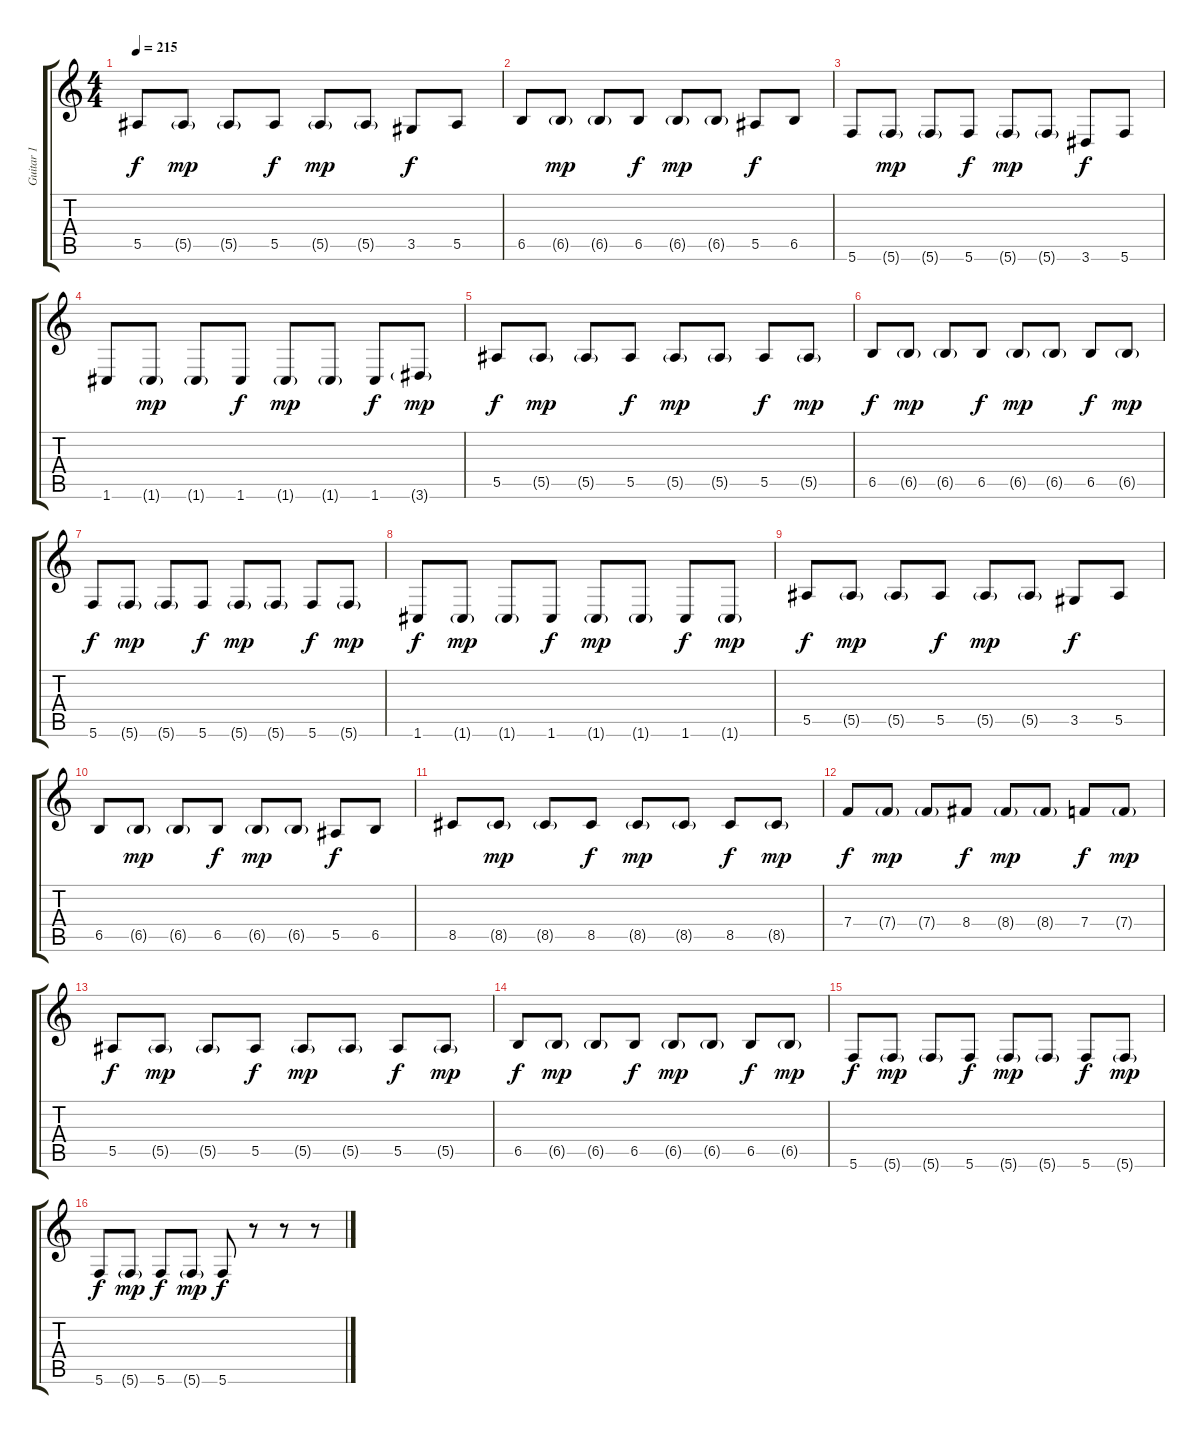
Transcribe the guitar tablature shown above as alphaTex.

\track ("Guitar 1" "Guitar 1") {instrument overdrivenguitar}
\staff {score tabs}
\tuning (C4 G3 Eb3 Bb2 F2 C2) {hide}
\ts (4 4)
\tempo 215
\clef g2
\ks c
5.5.8{dy f} 5.5{g}.8{dy mp} 5.5{g}.8 5.5.8{dy f} 5.5{g}.8{dy mp} 5.5{g}.8 3.5.8{dy f} 5.5.8 |
6.5.8 6.5{g}.8{dy mp} 6.5{g}.8 6.5.8{dy f} 6.5{g}.8{dy mp} 6.5{g}.8 5.5.8{dy f} 6.5.8 |
5.6.8 5.6{g}.8{dy mp} 5.6{g}.8 5.6.8{dy f} 5.6{g}.8{dy mp} 5.6{g}.8 3.6.8{dy f} 5.6.8 |
1.6.8 1.6{g}.8{dy mp} 1.6{g}.8 1.6.8{dy f} 1.6{g}.8{dy mp} 1.6{g}.8 1.6.8{dy f} 3.6{g}.8{dy mp} |
5.5.8{dy f} 5.5{g}.8{dy mp} 5.5{g}.8 5.5.8{dy f} 5.5{g}.8{dy mp} 5.5{g}.8 5.5.8{dy f} 5.5{g}.8{dy mp} |
6.5.8{dy f} 6.5{g}.8{dy mp} 6.5{g}.8 6.5.8{dy f} 6.5{g}.8{dy mp} 6.5{g}.8 6.5.8{dy f} 6.5{g}.8{dy mp} |
5.6.8{dy f} 5.6{g}.8{dy mp} 5.6{g}.8 5.6.8{dy f} 5.6{g}.8{dy mp} 5.6{g}.8 5.6.8{dy f} 5.6{g}.8{dy mp} |
1.6.8{dy f} 1.6{g}.8{dy mp} 1.6{g}.8 1.6.8{dy f} 1.6{g}.8{dy mp} 1.6{g}.8 1.6.8{dy f} 1.6{g}.8{dy mp} |
5.5.8{dy f} 5.5{g}.8{dy mp} 5.5{g}.8 5.5.8{dy f} 5.5{g}.8{dy mp} 5.5{g}.8 3.5.8{dy f} 5.5.8 |
6.5.8 6.5{g}.8{dy mp} 6.5{g}.8 6.5.8{dy f} 6.5{g}.8{dy mp} 6.5{g}.8 5.5.8{dy f} 6.5.8 |
8.5.8 8.5{g}.8{dy mp} 8.5{g}.8 8.5.8{dy f} 8.5{g}.8{dy mp} 8.5{g}.8 8.5.8{dy f} 8.5{g}.8{dy mp} |
7.4.8{dy f} 7.4{g}.8{dy mp} 7.4{g}.8 8.4.8{dy f} 8.4{g}.8{dy mp} 8.4{g}.8 7.4.8{dy f} 7.4{g}.8{dy mp} |
5.5.8{dy f} 5.5{g}.8{dy mp} 5.5{g}.8 5.5.8{dy f} 5.5{g}.8{dy mp} 5.5{g}.8 5.5.8{dy f} 5.5{g}.8{dy mp} |
6.5.8{dy f} 6.5{g}.8{dy mp} 6.5{g}.8 6.5.8{dy f} 6.5{g}.8{dy mp} 6.5{g}.8 6.5.8{dy f} 6.5{g}.8{dy mp} |
5.6.8{dy f} 5.6{g}.8{dy mp} 5.6{g}.8 5.6.8{dy f} 5.6{g}.8{dy mp} 5.6{g}.8 5.6.8{dy f} 5.6{g}.8{dy mp} |
5.6.8{dy f} 5.6{g}.8{dy mp} 5.6.8{dy f} 5.6{g}.8{dy mp} 5.6.8{dy f} r.8 r.8 r.8
